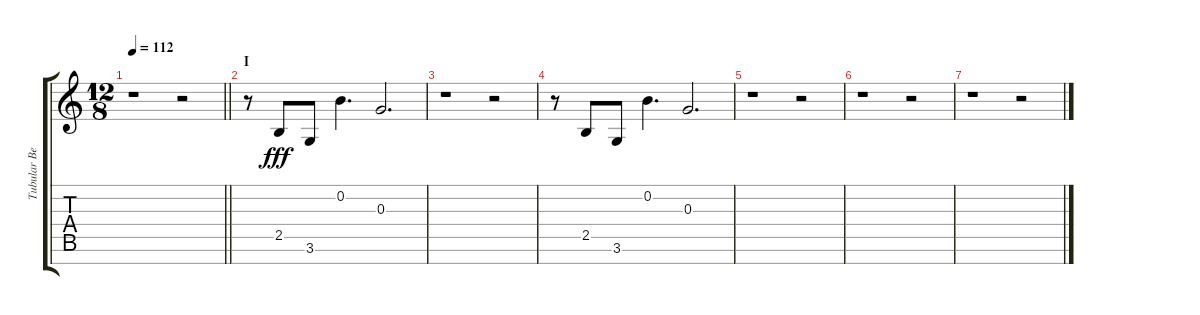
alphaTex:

\track ("Tubular Bells" "Tubular Be") {instrument tubularbells}
\staff {score tabs}
\tuning (E5 B4 G4 D4 A3 E3 B2) {hide}
\ts (12 8)
\tempo 112
\clef g2
\barLineRight lightlight
\ks c
r.1{dy fff} r.2 |
\section ("" "I")
r.8 2.5.8 3.6.8 0.2.4{d} 0.3.2{d} |
r.1 r.2 |
r.8 2.5.8 3.6.8 0.2.4{d} 0.3.2{d} |
r.1 r.2 |
r.1 r.2 |
r.1 r.2
